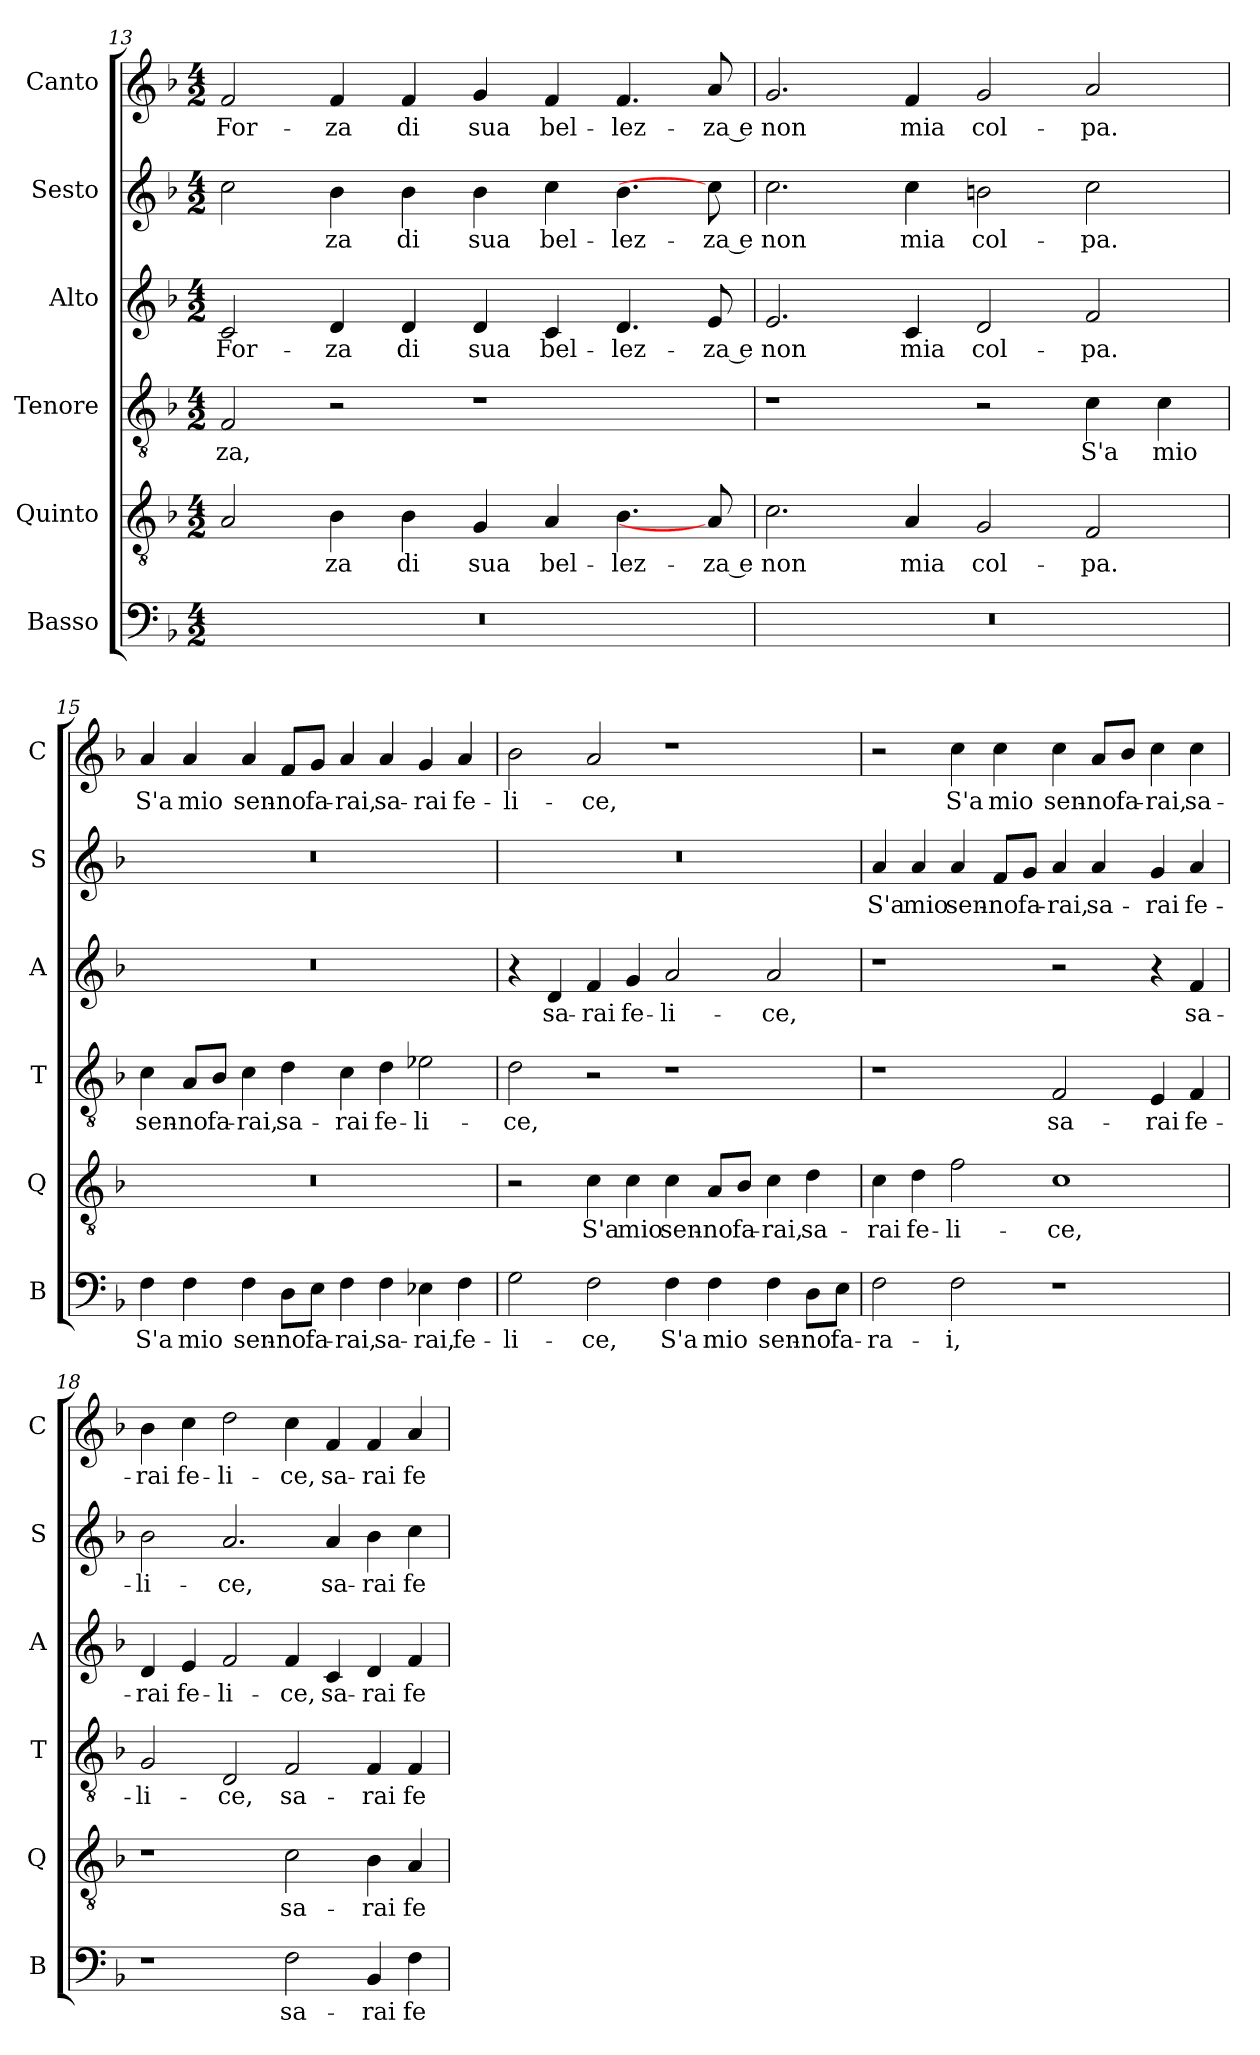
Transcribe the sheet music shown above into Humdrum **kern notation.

**kern	**text	**kern	**text	**kern	**text	**kern	**text	**kern	**text	**kern	**text
*part6	*part6	*part5	*part5	*part4	*part4	*part3	*part3	*part2	*part2	*part1	*part1
*staff6	*staff6	*staff5	*staff5	*staff4	*staff4	*staff3	*staff3	*staff2	*staff2	*staff1	*staff1
*I"Basso	*	*I"Quinto	*	*I"Tenore	*	*I"Alto	*	*I"Sesto	*	*I"Canto	*
*I'B	*	*I'Q	*	*I'T	*	*I'A	*	*I'S	*	*I'C	*
*clefF4	*	*clefGv2	*	*clefGv2	*	*clefG2	*	*clefG2	*	*clefG2	*
*k[b-]	*	*k[b-]	*	*k[b-]	*	*k[b-]	*	*k[b-]	*	*k[b-]	*
*M4/2	*	*M4/2	*	*M4/2	*	*M4/2	*	*M4/2	*	*M4/2	*
=13	=13	=13	=13	=13	=13	=13	=13	=13	=13	=13	=13
0r	.	2A	.	2F	-za,	2c	For-	2cc	.	2f	For-
.	.	4B-	-za	2r	.	4d	-za	4b-	-za	4f	-za
.	.	4B-	di	.	.	4d	di	4b-	di	4f	di
.	.	4G	sua	1r	.	4d	sua	4b-	sua	4g	sua
.	.	4A	bel-	.	.	4c	bel-	4cc	bel-	4f	bel-
.	.	4.B-	-lez-	.	.	4.d	-lez-	4.b-	-lez-	4.f	-lez-
.	.	8A]	-za e	.	.	8e	-za e	8cc]	-za e	8a	-za e
=14	=14	=14	=14	=14	=14	=14	=14	=14	=14	=14	=14
0r	.	2.c	non	1r	.	2.e	non	2.cc	non	2.g	non
.	.	4A	mia	.	.	4c	mia	4cc	mia	4f	mia
.	.	2G	col-	2r	.	2d	col-	2bn	col-	2g	col-
.	.	2F	-pa.	4c	S'a	2f	-pa.	2cc	-pa.	2a	-pa.
.	.	.	.	4c	mio	.	.	.	.	.	.
=15	=15	=15	=15	=15	=15	=15	=15	=15	=15	=15	=15
4F	S'a	0r	.	4c	sen-	0r	.	0r	.	4a	S'a
4F	mio	.	.	8AL	-no	.	.	.	.	4a	mio
.	.	.	.	8B-J	fa-	.	.	.	.	.	.
4F	sen-	.	.	4c	-rai,	.	.	.	.	4a	sen-
8DL	-no	.	.	4d	sa-	.	.	.	.	8fL	-no
8EJ	fa-	.	.	.	.	.	.	.	.	8gJ	fa-
4F	-rai,	.	.	4c	-rai	.	.	.	.	4a	-rai,
4F	sa-	.	.	4d	fe-	.	.	.	.	4a	sa-
4E-X	-rai,	.	.	2e-X	-li-	.	.	.	.	4g	-rai
4F	fe-	.	.	.	.	.	.	.	.	4a	fe-
=16	=16	=16	=16	=16	=16	=16	=16	=16	=16	=16	=16
2G	-li-	2r	.	2d	-ce,	4r	.	0r	.	2b-	-li-
.	.	.	.	.	.	4d	sa-	.	.	.	.
2F	-ce,	4c	S'a	2r	.	4f	-rai	.	.	2a	-ce,
.	.	4c	mio	.	.	4g	fe-	.	.	.	.
4F	S'a	4c	sen-	1r	.	2a	-li-	.	.	1r	.
4F	mio	8AL	-no	.	.	.	.	.	.	.	.
.	.	8B-J	fa-	.	.	.	.	.	.	.	.
4F	sen-	4c	-rai,	.	.	2a	-ce,	.	.	.	.
8DL	-no	4d	sa-	.	.	.	.	.	.	.	.
8EJ	fa-	.	.	.	.	.	.	.	.	.	.
=17	=17	=17	=17	=17	=17	=17	=17	=17	=17	=17	=17
2F	-ra-	4c	-rai	1r	.	1r	.	4a	S'a	2r	.
.	.	4d	fe-	.	.	.	.	4a	mio	.	.
2F	-i,	2f	-li-	.	.	.	.	4a	sen-	4cc	S'a
.	.	.	.	.	.	.	.	8fL	-no	4cc	mio
.	.	.	.	.	.	.	.	8gJ	fa-	.	.
1r	.	1c	-ce,	2F	sa-	2r	.	4a	-rai,	4cc	sen-
.	.	.	.	.	.	.	.	4a	sa-	8aL	-no
.	.	.	.	.	.	.	.	.	.	8b-J	fa-
.	.	.	.	4E	-rai	4r	.	4g	-rai	4cc	-rai,
.	.	.	.	4F	fe-	4f	sa-	4a	fe-	4cc	sa-
=18	=18	=18	=18	=18	=18	=18	=18	=18	=18	=18	=18
1r	.	1r	.	2G	-li-	4d	-rai	2b-	-li-	4b-	-rai
.	.	.	.	.	.	4e	fe-	.	.	4cc	fe-
.	.	.	.	2D	-ce,	2f	-li-	2.a	-ce,	2dd	-li-
2F	sa-	2c	sa-	2F	sa-	4f	-ce,	.	.	4cc	-ce,
.	.	.	.	.	.	4c	sa-	4a	sa-	4f	sa-
4BB-	-rai	4B-	-rai	4F	-rai	4d	-rai	4b-	-rai	4f	-rai
4F	fe-	4A	fe-	4F	fe-	4f	fe-	4cc	fe-	4a	fe-
=	=	=	=	=	=	=	=	=	=	=	=
*-	*-	*-	*-	*-	*-	*-	*-	*-	*-	*-	*-
